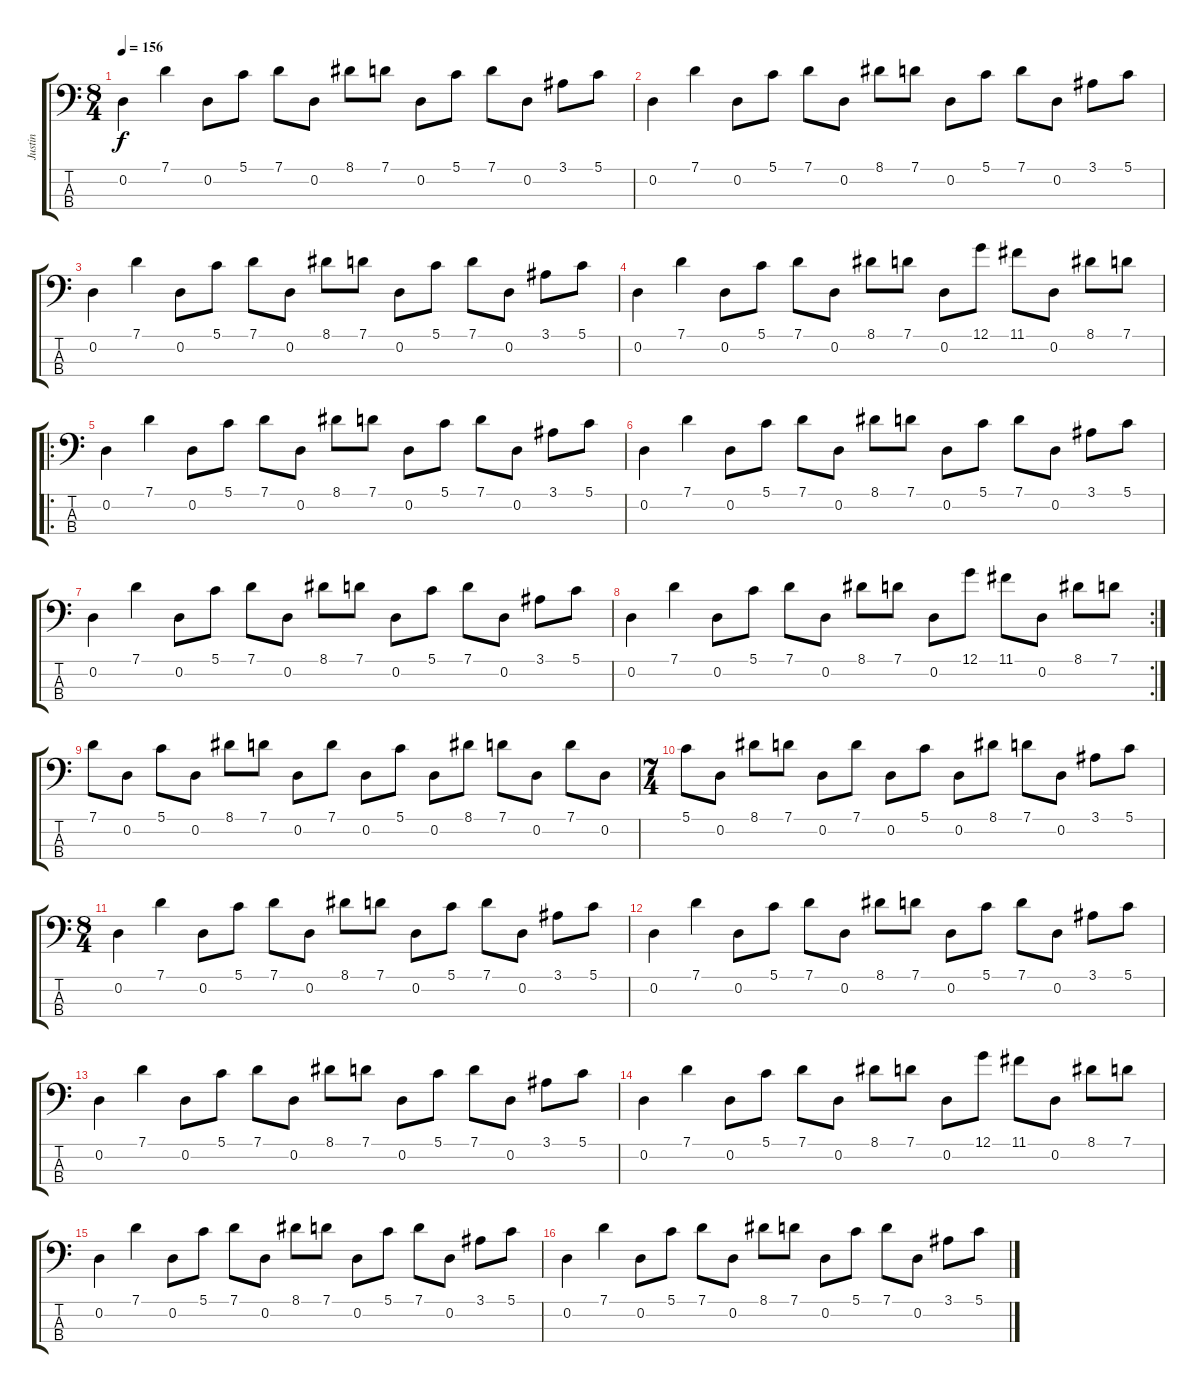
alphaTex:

\track ("Justin " "Justin ") {instrument electricbassfinger}
\staff {score tabs}
\tuning (G2 D2 A1 D1) {hide}
\ts (8 4)
\tempo 156
\clef f4
\ks c
0.2.4{dy f instrument electricbassfinger} 7.1.4 0.2.8 5.1.8 7.1.8 0.2.8 8.1.8 7.1.8 0.2.8 5.1.8 7.1.8 0.2.8 3.1.8 5.1.8 |
0.2.4 7.1.4 0.2.8 5.1.8 7.1.8 0.2.8 8.1.8 7.1.8 0.2.8 5.1.8 7.1.8 0.2.8 3.1.8 5.1.8 |
0.2.4 7.1.4 0.2.8 5.1.8 7.1.8 0.2.8 8.1.8 7.1.8 0.2.8 5.1.8 7.1.8 0.2.8 3.1.8 5.1.8 |
0.2.4 7.1.4 0.2.8 5.1.8 7.1.8 0.2.8 8.1.8 7.1.8 0.2.8 12.1.8 11.1.8 0.2.8 8.1.8 7.1.8 |
\ro
0.2.4 7.1.4 0.2.8 5.1.8 7.1.8 0.2.8 8.1.8 7.1.8 0.2.8 5.1.8 7.1.8 0.2.8 3.1.8 5.1.8 |
0.2.4 7.1.4 0.2.8 5.1.8 7.1.8 0.2.8 8.1.8 7.1.8 0.2.8 5.1.8 7.1.8 0.2.8 3.1.8 5.1.8 |
0.2.4 7.1.4 0.2.8 5.1.8 7.1.8 0.2.8 8.1.8 7.1.8 0.2.8 5.1.8 7.1.8 0.2.8 3.1.8 5.1.8 |
\rc 2
0.2.4 7.1.4 0.2.8 5.1.8 7.1.8 0.2.8 8.1.8 7.1.8 0.2.8 12.1.8 11.1.8 0.2.8 8.1.8 7.1.8 |
7.1.8 0.2.8 5.1.8 0.2.8 8.1.8 7.1.8 0.2.8 7.1.8 0.2.8 5.1.8 0.2.8 8.1.8 7.1.8 0.2.8 7.1.8 0.2.8 |
\ts (7 4)
5.1.8 0.2.8 8.1.8 7.1.8 0.2.8 7.1.8 0.2.8 5.1.8 0.2.8 8.1.8 7.1.8 0.2.8 3.1.8 5.1.8 |
\ts (8 4)
0.2.4 7.1.4 0.2.8 5.1.8 7.1.8 0.2.8 8.1.8 7.1.8 0.2.8 5.1.8 7.1.8 0.2.8 3.1.8 5.1.8 |
0.2.4 7.1.4 0.2.8 5.1.8 7.1.8 0.2.8 8.1.8 7.1.8 0.2.8 5.1.8 7.1.8 0.2.8 3.1.8 5.1.8 |
0.2.4 7.1.4 0.2.8 5.1.8 7.1.8 0.2.8 8.1.8 7.1.8 0.2.8 5.1.8 7.1.8 0.2.8 3.1.8 5.1.8 |
0.2.4 7.1.4 0.2.8 5.1.8 7.1.8 0.2.8 8.1.8 7.1.8 0.2.8 12.1.8 11.1.8 0.2.8 8.1.8 7.1.8 |
0.2.4 7.1.4 0.2.8 5.1.8 7.1.8 0.2.8 8.1.8 7.1.8 0.2.8 5.1.8 7.1.8 0.2.8 3.1.8 5.1.8 |
0.2.4 7.1.4 0.2.8 5.1.8 7.1.8 0.2.8 8.1.8 7.1.8 0.2.8 5.1.8 7.1.8 0.2.8 3.1.8 5.1.8
